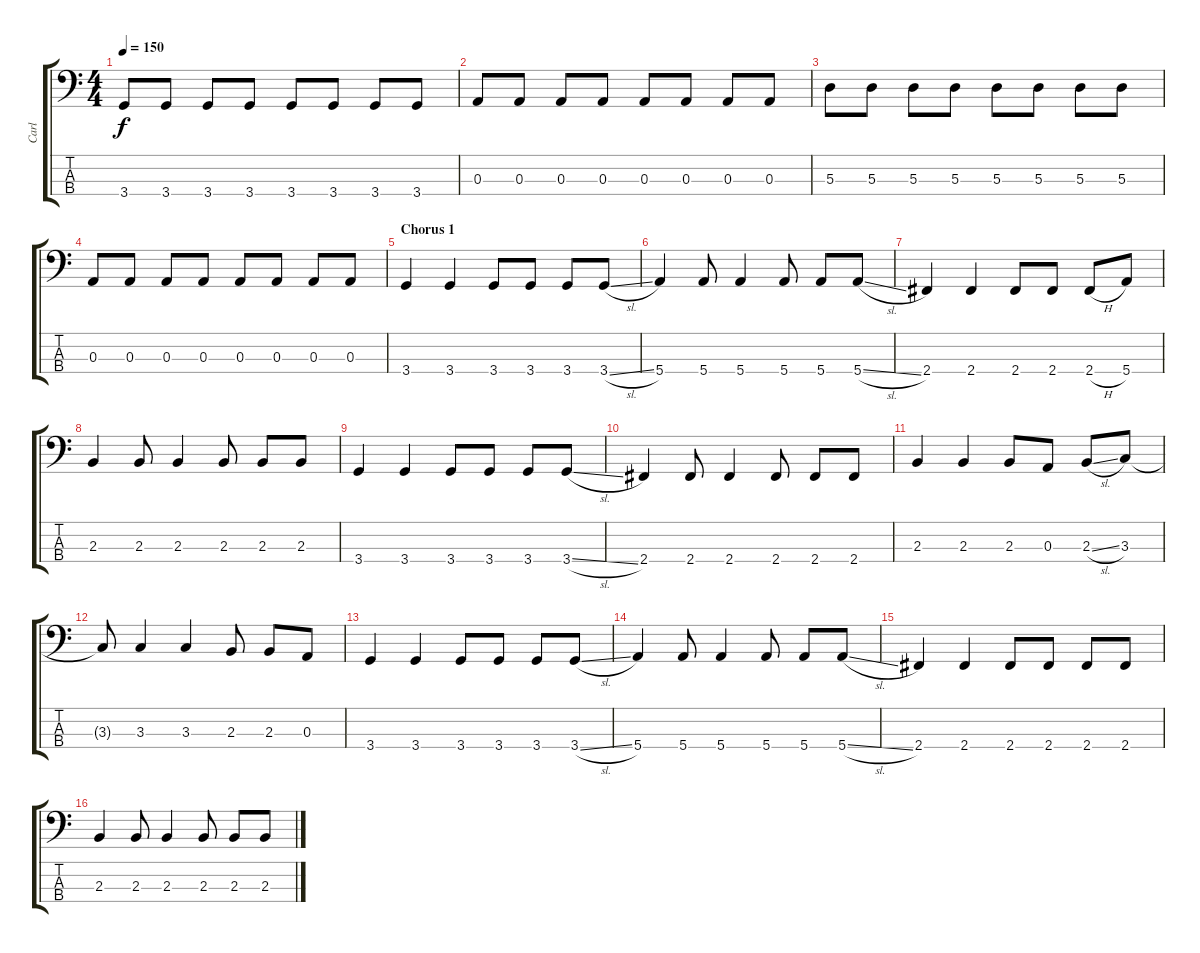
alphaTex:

\track ("Carl" "Carl") {instrument electricbasspick}
\staff {score tabs}
\tuning (G2 D2 A1 E1) {hide}
\ts (4 4)
\tempo 150
\clef f4
\ks c
3.4.8{dy f} 3.4.8 3.4.8 3.4.8 3.4.8 3.4.8 3.4.8 3.4.8 |
0.3.8 0.3.8 0.3.8 0.3.8 0.3.8 0.3.8 0.3.8 0.3.8 |
5.3.8 5.3.8 5.3.8 5.3.8 5.3.8 5.3.8 5.3.8 5.3.8 |
0.3.8 0.3.8 0.3.8 0.3.8 0.3.8 0.3.8 0.3.8 0.3.8 |
\section ("" "Chorus 1")
3.4.4 3.4.4 3.4.8 3.4.8 3.4.8 3.4{sl}.8 |
5.4.4 5.4.8 5.4.4 5.4.8 5.4.8 5.4{sl}.8 |
2.4.4 2.4.4 2.4.8 2.4.8 2.4{h}.8 5.4.8 |
2.3.4 2.3.8 2.3.4 2.3.8 2.3.8 2.3.8 |
3.4.4 3.4.4 3.4.8 3.4.8 3.4.8 3.4{sl}.8 |
2.4.4 2.4.8 2.4.4 2.4.8 2.4.8 2.4.8 |
2.3.4 2.3.4 2.3.8 0.3.8 2.3{sl}.8 3.3.8 |
3.3{t}.8 3.3.4 3.3.4 2.3.8 2.3.8 0.3.8 |
3.4.4 3.4.4 3.4.8 3.4.8 3.4.8 3.4{sl}.8 |
5.4.4 5.4.8 5.4.4 5.4.8 5.4.8 5.4{sl}.8 |
2.4.4 2.4.4 2.4.8 2.4.8 2.4.8 2.4.8 |
2.3.4 2.3.8 2.3.4 2.3.8 2.3.8 2.3.8
